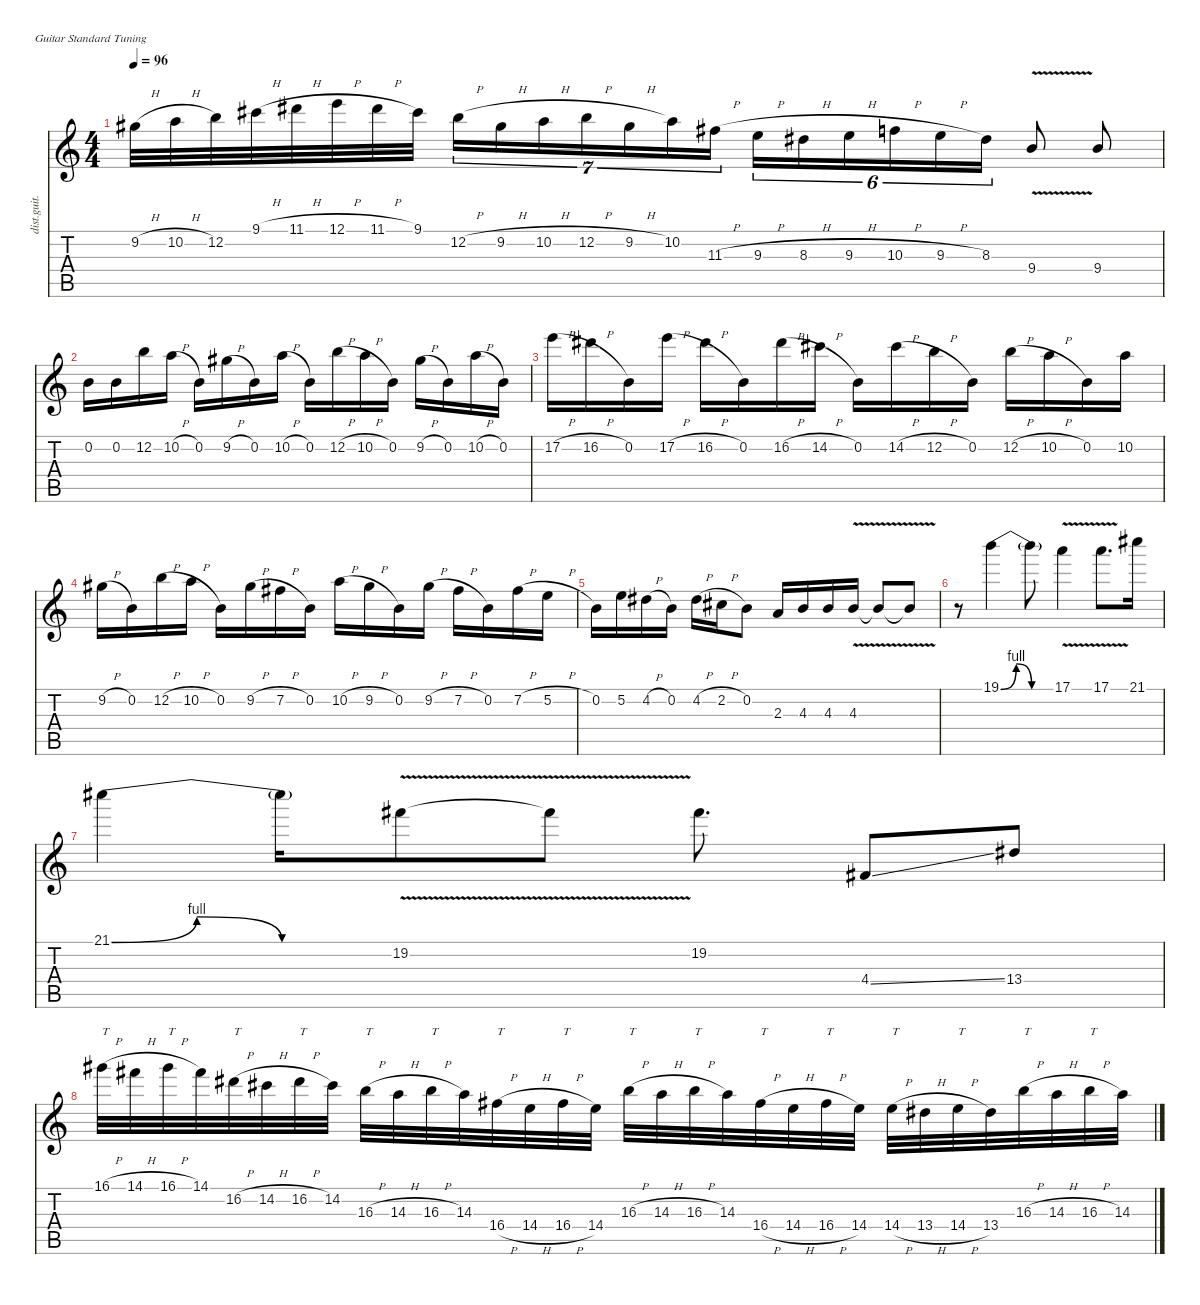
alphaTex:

\defaultSystemsLayout 4
\hideDynamics
\bracketExtendMode nobrackets
\otherSystemsTrackNameOrientation horizontal
\track ("Lead" "dist.guit.") {instrument distortionguitar}
\staff {score tabs}
\tuning (E4 B3 G3 D3 A2 E2)
\ts (4 4)
\tempo 96
\clef g2
\ks c
9.2{h acc #}.32{dy f beam Down} 10.2{h}.32{beam Down} 12.2.32{beam Down} 9.1{h acc #}.32{beam Down} 11.1{h acc #}.32{beam Down} 12.1{h}.32{beam Down} 11.1{h acc #}.32{beam Down} 9.1{acc #}.32{beam Down} 12.2{h}.16{tu (7 4) beam Down} 9.2{h acc #}.16{tu (7 4) beam Down} 10.2{h}.16{tu (7 4) beam Down} 12.2{h}.16{tu (7 4) beam Down} 9.2{h acc #}.16{tu (7 4) beam Down} 10.2.16{tu (7 4) beam Down} 11.3{h acc #}.16{tu (7 4) beam Down} 9.3{h}.16{tu (6 4) beam Down} 8.3{h acc #}.16{tu (6 4) beam Down} 9.3{h}.16{tu (6 4) beam Down} 10.3{h}.16{tu (6 4) beam Down} 9.3{h}.16{tu (6 4) beam Down} 8.3{acc #}.16{tu (6 4) beam Down} 9.4{v}.8{beam Up} 9.4.8{beam Up} |
0.2.16{beam Down} 0.2.16{beam Down} 12.2.16{beam Down} 10.2{h}.16{beam Down} 0.2.16{beam Down} 9.2{h acc #}.16{beam Down} 0.2.16{beam Down} 10.2{h}.16{beam Down} 0.2.16{beam Down} 12.2{h}.16{beam Down} 10.2{h}.16{beam Down} 0.2.16{beam Down} 9.2{h acc #}.16{beam Down} 0.2.16{beam Down} 10.2{h}.16{beam Down} 0.2.16{beam Down} |
17.2{h}.16{beam Down} 16.2{h acc #}.16{beam Down} 0.2.16{beam Down} 17.2{h}.16{beam Down} 16.2{h acc #}.16{beam Down} 0.2.16{beam Down} 16.2{h acc #}.16{beam Down} 14.2{h acc #}.16{beam Down} 0.2.16{beam Down} 14.2{h acc #}.16{beam Down} 12.2{h}.16{beam Down} 0.2.16{beam Down} 12.2{h}.16{beam Down} 10.2{h}.16{beam Down} 0.2.16{beam Down} 10.2.16{beam Down} |
9.2{h acc #}.16{beam Down} 0.2.16{beam Down} 12.2{h}.16{beam Down} 10.2{h}.16{beam Down} 0.2.16{beam Down} 9.2{h acc #}.16{beam Down} 7.2{h acc #}.16{beam Down} 0.2.16{beam Down} 10.2{h}.16{beam Down} 9.2{h acc #}.16{beam Down} 0.2.16{beam Down} 9.2{h acc #}.16{beam Down} 7.2{h acc #}.16{beam Down} 0.2.16{beam Down} 7.2{h acc #}.16{beam Down} 5.2{h}.16{beam Down} |
0.2.16{beam Down} 5.2.16{beam Down} 4.2{h acc #}.16{beam Down} 0.2.16{beam Down} 4.2{h acc #}.16{beam Down} 2.2{h acc #}.16{beam Down} 0.2.8{beam Down} 2.3.16{beam Up} 4.3.16{beam Up} 4.3.16{beam Up} 4.3{v}.16{beam Up} 4.3{v t}.8{beam Up} 4.3{v t}.8{beam Up} |
r.8{beam Down} 19.1{be (bendrelease 0 0 30 4 30 4 60 0)}.4{beam Down} 19.1{be (hold 0 0 60 0) t}.8{beam Down} 17.1{v}.4{beam Down} 17.1{v}.8{d beam Down} 21.1{acc #}.16{beam Down} |
21.1{be (bendrelease 0 0 30 4 30 4 60 0) acc #}.4{beam Down} 21.1{be (hold 0 0 60 0) t acc #}.16{beam Down} 19.2{v acc #}.8{beam Down} 19.2{v t acc #}.8{beam Down} 19.2{acc #}.8{d beam Down} 4.4{ss acc #}.8{beam Up} 13.4{acc #}.8{beam Up} |
16.1{h acc #}.32{txt "T" beam Down} 14.1{h acc #}.32{beam Down} 16.1{h acc #}.32{txt "T" beam Down} 14.1{acc #}.32{beam Down} 16.2{h acc #}.32{txt "T" beam Down} 14.2{h acc #}.32{beam Down} 16.2{h acc #}.32{txt "T" beam Down} 14.2{acc #}.32{beam Down} 16.3{h}.32{txt "T" beam Down} 14.3{h}.32{beam Down} 16.3{h}.32{txt "T" beam Down} 14.3.32{beam Down} 16.4{h acc #}.32{txt "T" beam Down} 14.4{h}.32{beam Down} 16.4{h acc #}.32{txt "T" beam Down} 14.4.32{beam Down} 16.3{h}.32{txt "T" beam Down} 14.3{h}.32{beam Down} 16.3{h}.32{txt "T" beam Down} 14.3.32{beam Down} 16.4{h acc #}.32{txt "T" beam Down} 14.4{h}.32{beam Down} 16.4{h acc #}.32{txt "T" beam Down} 14.4.32{beam Down} 14.4{h}.32{txt "T" beam Down} 13.4{h acc #}.32{beam Down} 14.4{h}.32{txt "T" beam Down} 13.4{acc #}.32{beam Down} 16.3{h}.32{txt "T" beam Down} 14.3{h}.32{beam Down} 16.3{h}.32{txt "T" beam Down} 14.3.32{beam Down}
